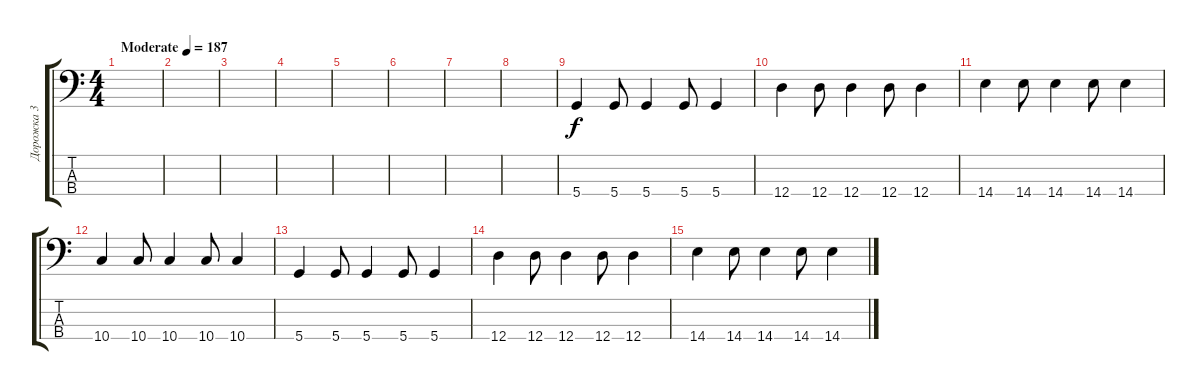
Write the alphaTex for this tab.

\track ("Дорожка 3" "Дорожка 3") {instrument electricbasspick}
\staff {score tabs}
\tuning (G2 D2 A1 D1) {hide}
\ts (4 4)
\tempo (187 "Moderate")
\clef f4
\ks c
|
|
|
|
|
|
|
|
5.4.4 5.4.8 5.4.4 5.4.8 5.4.4 |
12.4.4 12.4.8 12.4.4 12.4.8 12.4.4 |
14.4.4 14.4.8 14.4.4 14.4.8 14.4.4 |
10.4.4 10.4.8 10.4.4 10.4.8 10.4.4 |
5.4.4 5.4.8 5.4.4 5.4.8 5.4.4 |
12.4.4 12.4.8 12.4.4 12.4.8 12.4.4 |
14.4.4 14.4.8 14.4.4 14.4.8 14.4.4
